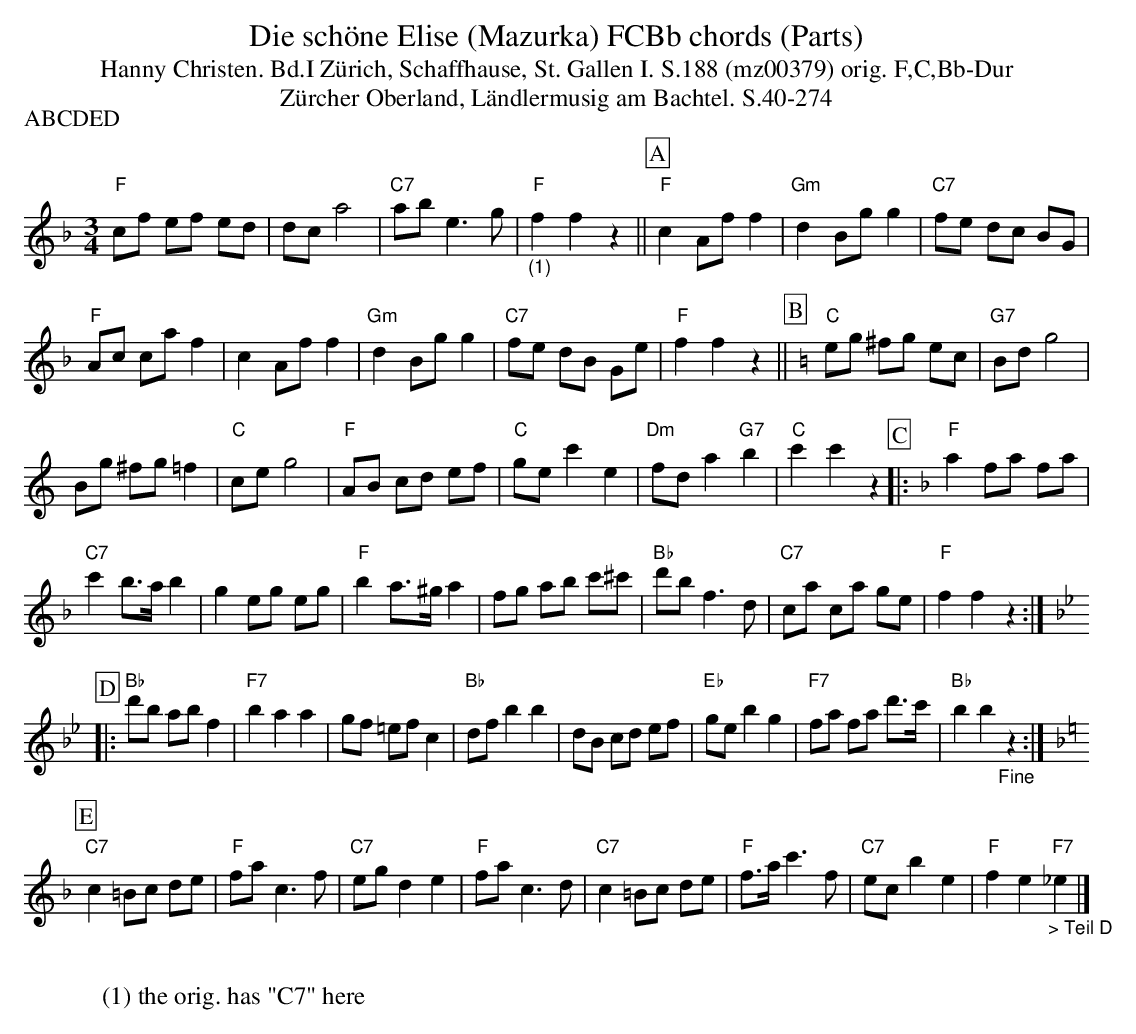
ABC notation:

X:1
T:Die schöne Elise (Mazurka) FCBb chords (Parts)
T:Hanny Christen. Bd.I Zürich, Schaffhause, St. Gallen I. S.188 (mz00379) orig. F,C,Bb-Dur
T: Z\"urcher Oberland, L\"andlermusig am Bachtel. S.40-274
P:ABCDED
M:3/4
L:1/8
K:F %%MIDI gchordon
"F"cf ef ed | dca4 | "C7"abe3g | "F""_(1)"f2f2z2 || [P:A] "F"c2Aff2 | "Gm"d2Bgg2 | "C7"fe dc BG |
"F"Ac caf2 | c2Aff2 | "Gm"d2Bgg2 | "C7"fe dB Ge | "F"f2f2z2 || [P:B] [K:C] "C"eg ^fg ec | "G7"Bdg4 |
Bg ^fg =f2 | "C"ceg4 | "F"AB cd ef | "C"gec'2e2 | "Dm"fda2"G7"b2 | "C"c'2c'2z2 [P:C] |: [K:F] "F"a2fa fa |
"C7"c'2b>ab2 | g2eg eg | "F"b2a>^ga2 | fg ab c'^c' | "Bb"d'bf3d | "C7"ca ca ge | "F"f2f2z2 :| [K:Bb]
[P:D] |: "Bb"d'b abf2 | "F7"b2a2a2 | gf =efc2 | "Bb"dfb2b2 | dB cd ef | "Eb"geb2g2 | "F7"fa fa d'>c' | "Bb"b2b2"_Fine"z2 :| [P:E] [K:F]
 "C7"c2=Bc de | "F"fac3f | "C7"egd2e2 | "F"fac3d | "C7"c2=Bc de | "F"f>ac'3f | "C7"ecb2e2 | "F"f2e2"F7""_> Teil D"_e2 |]
W:
W: (1) the orig. has "C7" here
